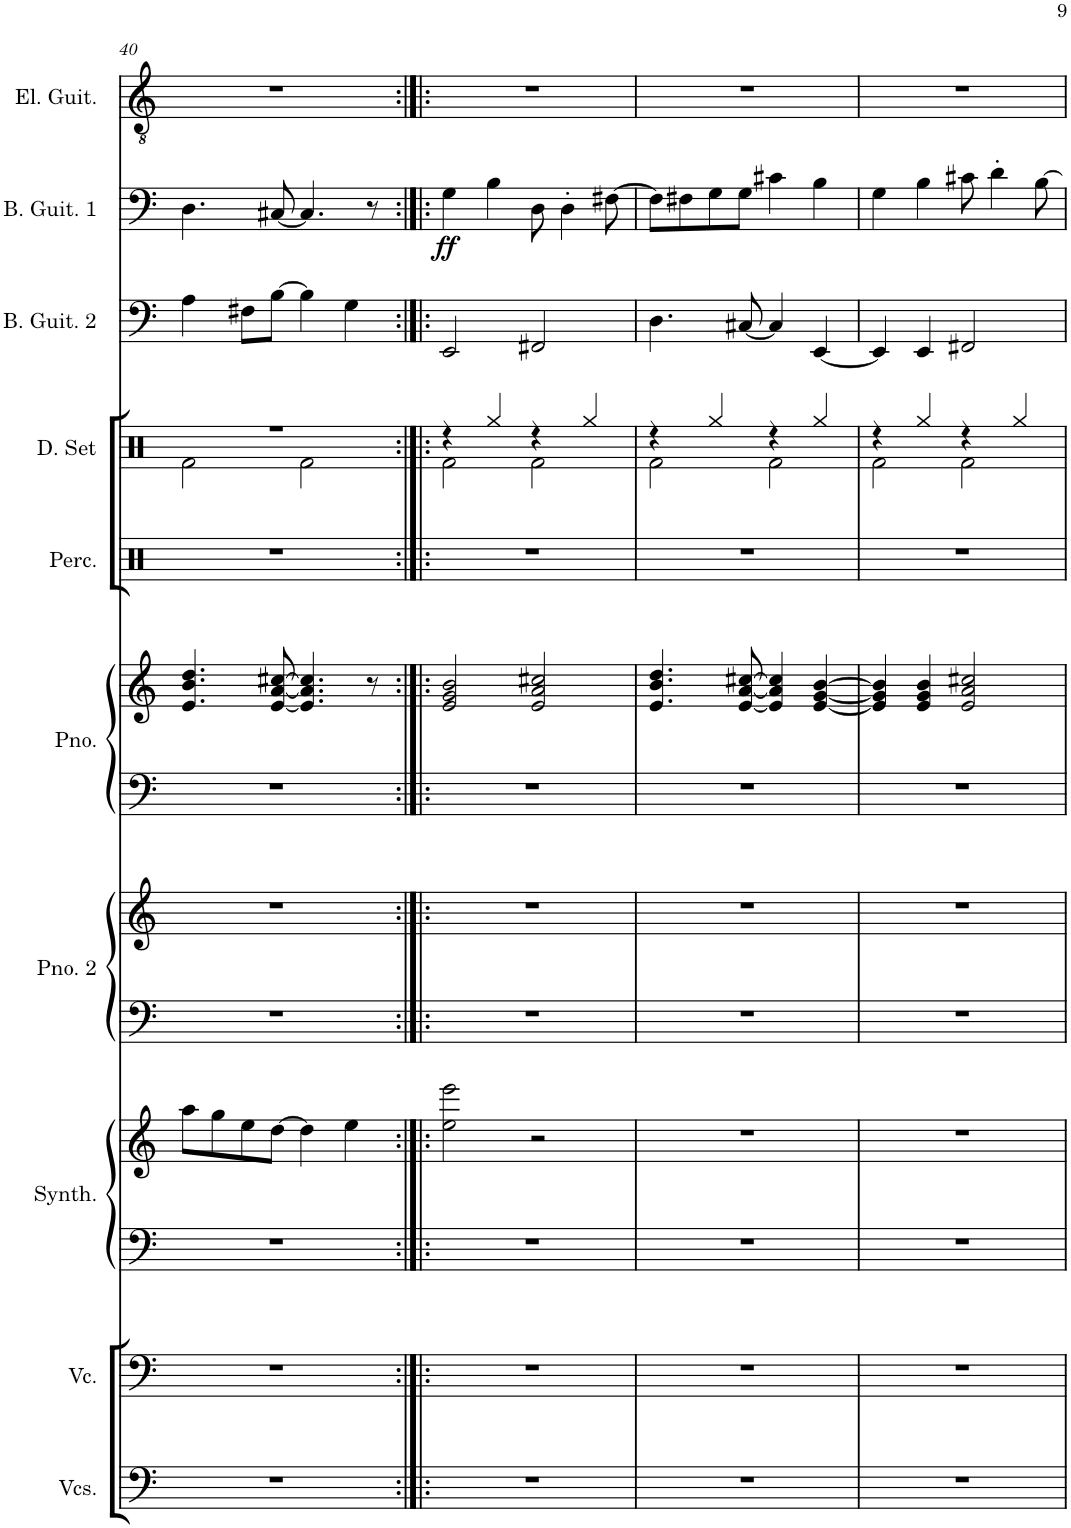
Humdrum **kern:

**kern	**kern	**kern	**kern	**kern	**kern	**kern	**kern	**kern	**kern	**kern	**kern	**dynam	**kern
*part10	*part9	*part8	*part8	*part7	*part7	*part6	*part6	*part5	*part4	*part3	*part2	*part2	*part1
*staff13	*staff12	*staff11	*staff10	*staff9	*staff8	*staff7	*staff6	*staff5	*staff4	*staff3	*staff2	*staff2	*staff1
*I"Violoncellos	*I"Violoncello	*I"Saw Synthesiser	*	*I"Piano 2	*	*I"Piano	*	*I"Percussion	*I"Drumset	*I"Bass Guitar 2	*I"Bass Guitar 1	*	*I"Electric Guitar
*I'Vcs.	*I'Vc.	*I'Synth.	*	*I'Pno. 2	*	*I'Pno.	*	*I'Perc.	*I'D. Set	*I'B. Guit. 2	*I'B. Guit. 1	*	*I'El. Guit.
!!LO:PB:g=z
*clefF4	*clefF4	*clefF4	*clefG2	*clefF4	*clefG2	*clefF4	*clefG2	*clefX	*clefX	*clefF4	*clefF4	*	*clefGv2
*	*	*	*	*	*	*	*	*	*	*Trd7c12	*Trd7c12	*	*
*k[]	*k[]	*k[]	*k[]	*k[]	*k[]	*k[]	*k[]	*k[]	*k[]	*k[]	*k[]	*	*k[]
*M4/4	*M4/4	*M4/4	*M4/4	*M4/4	*M4/4	*M4/4	*M4/4	*M4/4	*M4/4	*M4/4	*M4/4	*	*M4/4
=40	=40	=40	=40	=40	=40	=40	=40	=40	=40	=40	=40	=40	=40
*	*	*	*	*	*	*	*	*	*^	*	*	*	*
1r	1r	1r	8aa\L	1r	1r	1r	4.e/ 4.b/ 4.dd/	1r	1r	2Rf\	4A\	4.D\	.	1r
.	.	.	8gg\	.	.	.	.	.	.	.	.	.	.	.
.	.	.	8ee\	.	.	.	.	.	.	.	8F#X\L	.	.	.
.	.	.	[8dd\J	.	.	.	[8e/ [8a/ [8cc#X/	.	.	.	[8B\J	[8C#X/	.	.
.	.	.	4dd\]	.	.	.	4.e/] 4.a/] 4.cc#/]	.	.	2Rf\	4B\]	4.C#/]	.	.
.	.	.	4ee\	.	.	.	.	.	.	.	4G\	.	.	.
.	.	.	.	.	.	.	8r	.	.	.	.	8r	.	.
=41:|!|:	=41:|!|:	=41:|!|:	=41:|!|:	=41:|!|:	=41:|!|:	=41:|!|:	=41:|!|:	=41:|!|:	=41:|!|:	=41:|!|:	=41:|!|:	=41:|!|:	=41:|!|:	=41:|!|:
!	!	!	!	!	!	!	!	!	!	!	!	!	!LO:DY:b	!
1r	1r	1r	2ee\ 2eee\	1r	1r	1r	2e/ 2g/ 2b/	1r	4r	2Rf\	2EE/	4G\	ff	1r
.	.	.	.	.	.	.	.	.	4Rgg/	.	.	4B\	.	.
.	.	.	2r	.	.	.	2e/ 2a/ 2cc#X/	.	4r	2Rf\	2FF#X/	8D\	.	.
.	.	.	.	.	.	.	.	.	.	.	.	4D'\	.	.
.	.	.	.	.	.	.	.	.	4Rgg/	.	.	.	.	.
.	.	.	.	.	.	.	.	.	.	.	.	[8F#X\	.	.
=42	=42	=42	=42	=42	=42	=42	=42	=42	=42	=42	=42	=42	=42	=42
1r	1r	1r	1r	1r	1r	1r	4.e/ 4.b/ 4.dd/	1r	4r	2Rf\	4.D\	8F#\L]	.	1r
.	.	.	.	.	.	.	.	.	.	.	.	8F#X\	.	.
.	.	.	.	.	.	.	.	.	4Rgg/	.	.	8G\	.	.
.	.	.	.	.	.	.	[8e/ [8a/ [8cc#X/	.	.	.	[8C#X/	8G\J	.	.
.	.	.	.	.	.	.	4e/] 4a/] 4cc#/]	.	4r	2Rf\	4C#/]	4c#X\	.	.
.	.	.	.	.	.	.	[4e/ [4g/ [4b/	.	4Rgg/	.	[4EE/	4B\	.	.
=43	=43	=43	=43	=43	=43	=43	=43	=43	=43	=43	=43	=43	=43	=43
1r	1r	1r	1r	1r	1r	1r	4e/] 4g/] 4b/]	1r	4r	2Rf\	4EE/]	4G\	.	1r
.	.	.	.	.	.	.	4e/ 4g/ 4b/	.	4Rgg/	.	4EE/	4B\	.	.
.	.	.	.	.	.	.	2e/ 2a/ 2cc#X/	.	4r	2Rf\	2FF#X/	8c#X\	.	.
.	.	.	.	.	.	.	.	.	.	.	.	4d'\	.	.
.	.	.	.	.	.	.	.	.	4Rgg/	.	.	.	.	.
.	.	.	.	.	.	.	.	.	.	.	.	[8B\	.	.
*	*	*	*	*	*	*	*	*	*v	*v	*	*	*	*
=	=	=	=	=	=	=	=	=	=	=	=	=	=
*-	*-	*-	*-	*-	*-	*-	*-	*-	*-	*-	*-	*-	*-
